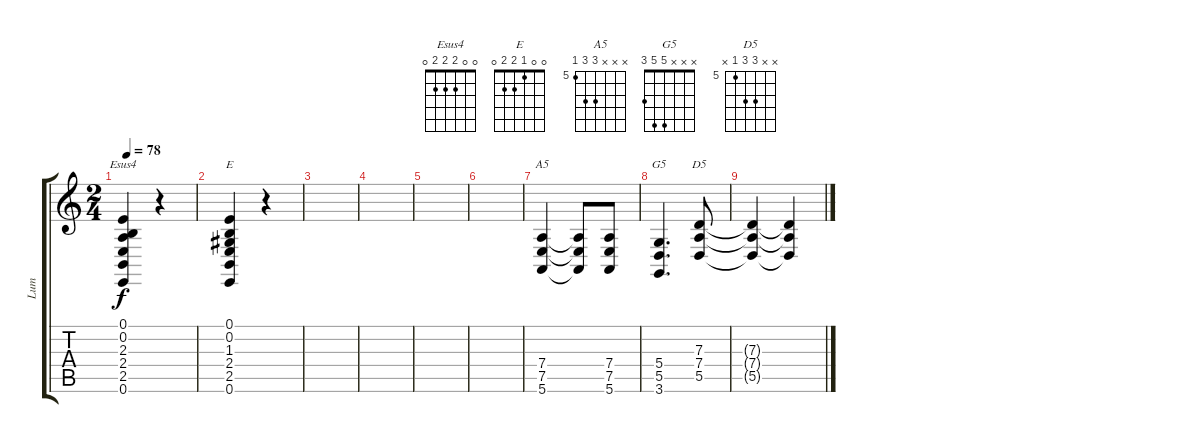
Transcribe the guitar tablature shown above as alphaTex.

\track ("Lum" "Lum") {instrument acousticgrandpiano}
\staff {score tabs}
\tuning (E4 B3 G3 D3 A2 E2) {hide}
\chord ("Esus4" 0 0 2 2 2 0)
\chord ("E" 0 0 1 2 2 0)
\chord ("A5" x x x 7 7 5) {firstfret 5}
\chord ("G5" x x x 5 5 3)
\chord ("D5" x x 7 7 5 x) {firstfret 5}
\ts (2 4)
\tempo 78
\clef g2
\ks c
(0.1 0.2 2.3 2.4 2.5 0.6).4{ch "Esus4" dy f} r.4 |
(0.1 0.2 1.3 2.4 2.5 0.6).4{ch "E"} r.4 |
|
|
|
|
(7.4 7.5 5.6).4{ch "A5"} (7.4{t} 7.5{t} 5.6{t}).8 (7.4 7.5 5.6).8 |
(5.4 5.5 3.6).4{d ch "G5"} (7.3 7.4 5.5).8{ch "D5"} |
(7.3{t} 7.4{t} 5.5{t}).4 (7.3{t} 7.4{t} 5.5{t}).4
